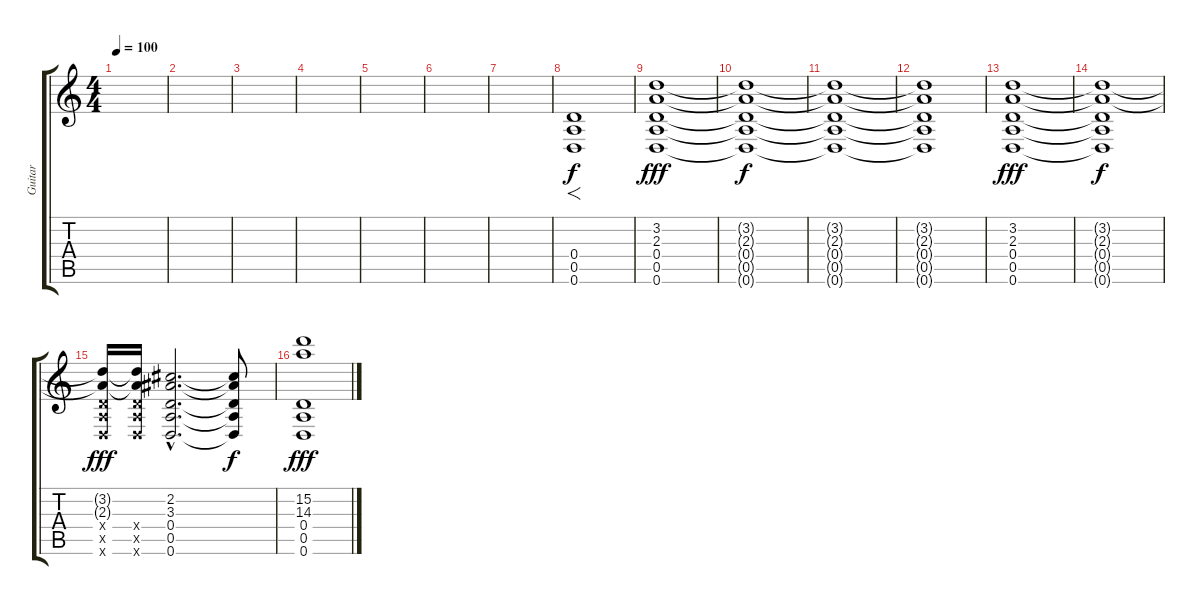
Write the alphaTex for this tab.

\track ("Guitar" "Guitar") {instrument electricguitarclean}
\staff {score tabs}
\tuning (E4 B3 G3 D3 A2 D2) {hide}
\ts (4 4)
\tempo 100
\clef g2
\ks c
|
|
|
|
|
|
|
(0.4 0.5 0.6).1{f instrument distortionguitar} |
(3.2 2.3 0.4 0.5 0.6).1{dy fff} |
(3.2{t} 2.3{t} 0.4{t} 0.5{t} 0.6{t}).1{dy f} |
(3.2{t} 2.3{t} 0.4{t} 0.5{t} 0.6{t}).1 |
(3.2{t} 2.3{t} 0.4{t} 0.5{t} 0.6{t}).1 |
(3.2 2.3 0.4 0.5 0.6).1{dy fff} |
(3.2{t} 2.3{t} 0.4{t} 0.5{t} 0.6{t}).1{dy f} |
(3.2{t} 2.3{t} 0.4{x} 0.5{x} 0.6{x}).16{dy fff} (3.2{t} 2.3{t} 0.4{x} 0.5{x} 0.6{x}).16 (2.2{hac} 3.3{hac} 0.4{hac} 0.5{hac} 0.6{hac}).2{d} (2.2{t} 3.3{t} 0.4{t} 0.5{t} 0.6{t}).8{dy f} |
(15.2 14.3 0.4 0.5 0.6).1{dy fff}
